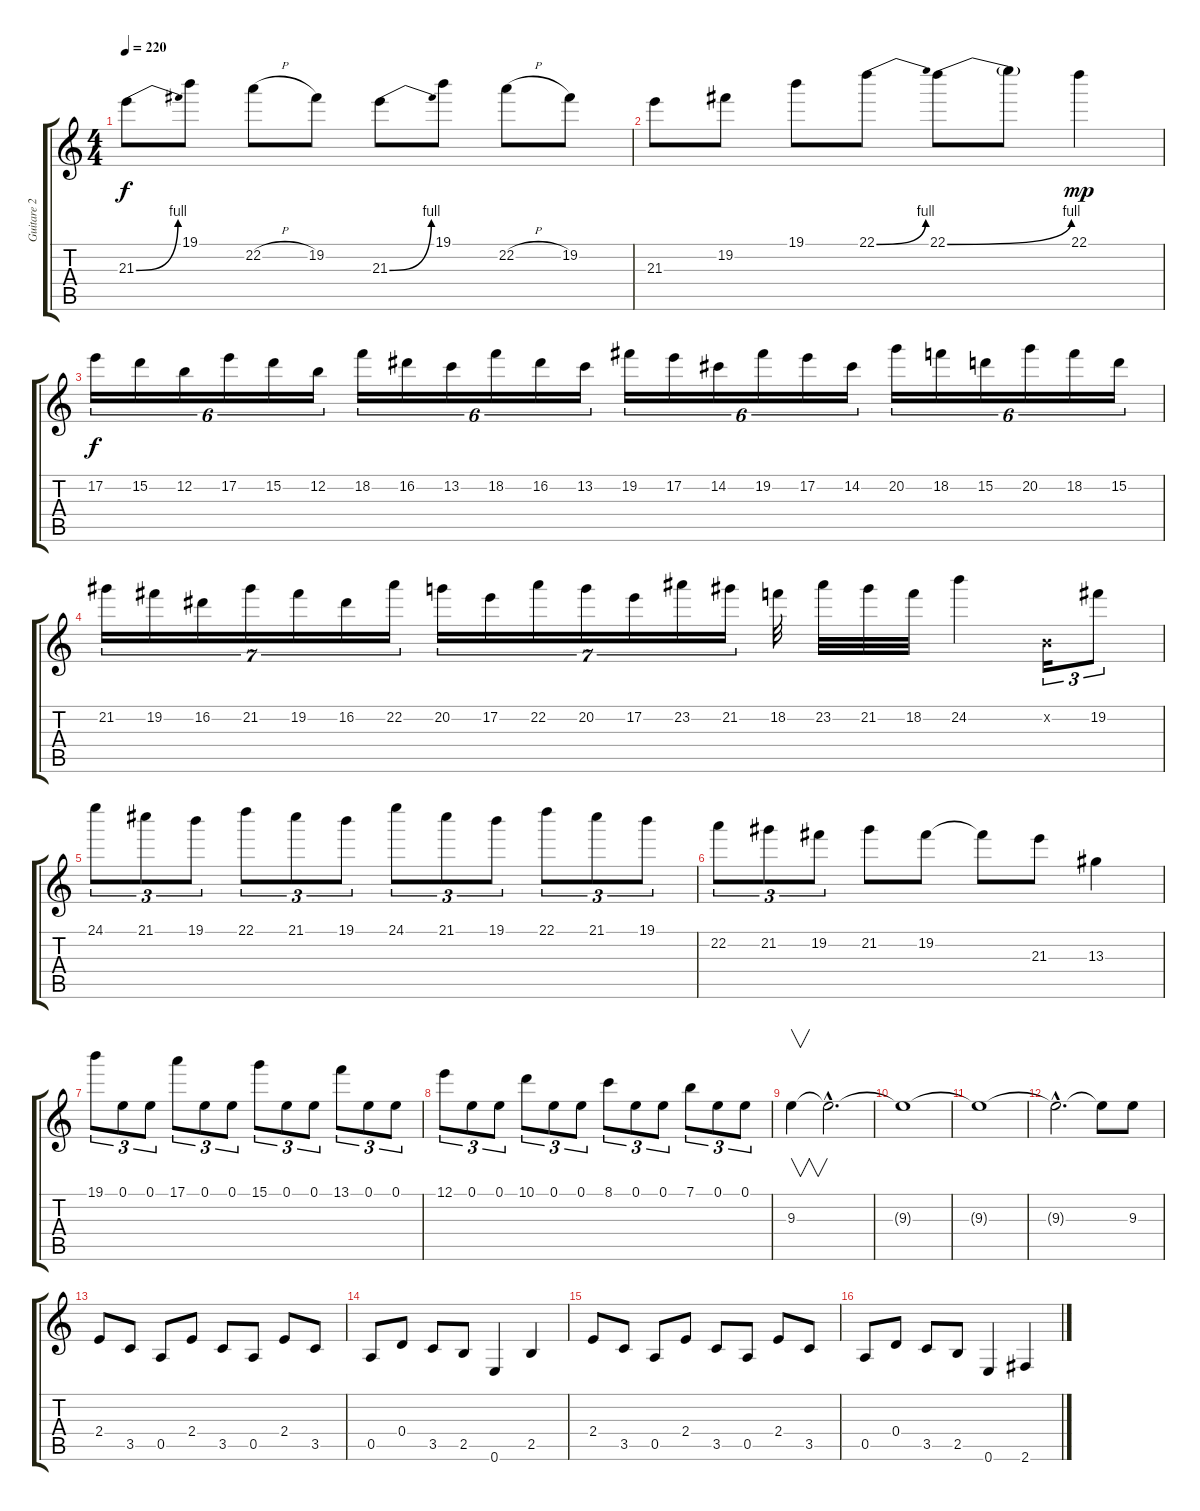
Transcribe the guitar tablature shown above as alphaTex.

\track ("Guitare 2" "Guitare 2") {instrument distortionguitar}
\staff {score tabs}
\tuning (E4 B3 G3 D3 A2 E2) {hide}
\ts (4 4)
\tempo 220
\clef g2
\ks c
21.3{be (bend 0 0 60 4)}.8{dy f} 19.1.8 22.2{h}.8 19.2.8 21.3{be (bend 0 0 60 4)}.8 19.1.8 22.2{h}.8 19.2.8 |
21.3.8 19.2.8 19.1.8 22.1{be (bend 0 0 60 4)}.8 22.1{be (bend 0 0 60 4)}.8 22.1{t}.8 22.1.4{dy mp} |
17.2.16{tu (6 4) dy f} 15.2.16{tu (6 4)} 12.2.16{tu (6 4)} 17.2.16{tu (6 4)} 15.2.16{tu (6 4)} 12.2.16{tu (6 4)} 18.2.16{tu (6 4)} 16.2.16{tu (6 4)} 13.2.16{tu (6 4)} 18.2.16{tu (6 4)} 16.2.16{tu (6 4)} 13.2.16{tu (6 4)} 19.2.16{tu (6 4)} 17.2.16{tu (6 4)} 14.2.16{tu (6 4)} 19.2.16{tu (6 4)} 17.2.16{tu (6 4)} 14.2.16{tu (6 4)} 20.2.16{tu (6 4)} 18.2.16{tu (6 4)} 15.2.16{tu (6 4)} 20.2.16{tu (6 4)} 18.2.16{tu (6 4)} 15.2.16{tu (6 4)} |
21.2.16{tu (7 4)} 19.2.16{tu (7 4)} 16.2.16{tu (7 4)} 21.2.16{tu (7 4)} 19.2.16{tu (7 4)} 16.2.16{tu (7 4)} 22.2.16{tu (7 4)} 20.2.16{tu (7 4)} 17.2.16{tu (7 4)} 22.2.16{tu (7 4)} 20.2.16{tu (7 4)} 17.2.16{tu (7 4)} 23.2.16{tu (7 4)} 21.2.16{tu (7 4)} 18.2.32 23.2.32 21.2.32 18.2.32 24.2.4 0.2{x}.16{tu (3 2)} 19.2.8{tu (3 2)} |
24.1.8{tu (3 2)} 21.1.8{tu (3 2)} 19.1.8{tu (3 2)} 22.1.8{tu (3 2)} 21.1.8{tu (3 2)} 19.1.8{tu (3 2)} 24.1.8{tu (3 2)} 21.1.8{tu (3 2)} 19.1.8{tu (3 2)} 22.1.8{tu (3 2)} 21.1.8{tu (3 2)} 19.1.8{tu (3 2)} |
22.2.8{tu (3 2)} 21.2.8{tu (3 2)} 19.2.8{tu (3 2)} 21.2.8 19.2.8 19.2{t}.8 21.3.8 13.3.4 |
19.1.8{tu (3 2)} 0.1.8{tu (3 2)} 0.1.8{tu (3 2)} 17.1.8{tu (3 2)} 0.1.8{tu (3 2)} 0.1.8{tu (3 2)} 15.1.8{tu (3 2)} 0.1.8{tu (3 2)} 0.1.8{tu (3 2)} 13.1.8{tu (3 2)} 0.1.8{tu (3 2)} 0.1.8{tu (3 2)} |
12.1.8{tu (3 2)} 0.1.8{tu (3 2)} 0.1.8{tu (3 2)} 10.1.8{tu (3 2)} 0.1.8{tu (3 2)} 0.1.8{tu (3 2)} 8.1.8{tu (3 2)} 0.1.8{tu (3 2)} 0.1.8{tu (3 2)} 7.1.8{tu (3 2)} 0.1.8{tu (3 2)} 0.1.8{tu (3 2)} |
9.3.4{v} 9.3{hac t}.2{d} |
9.3{t}.1 |
9.3{t}.1 |
9.3{hac t}.2{d} 9.3{t}.8 9.3.8 |
2.4.8 3.5.8 0.5.8 2.4.8 3.5.8 0.5.8 2.4.8 3.5.8 |
0.5.8 0.4.8 3.5.8 2.5.8 0.6.4 2.5.4 |
2.4.8 3.5.8 0.5.8 2.4.8 3.5.8 0.5.8 2.4.8 3.5.8 |
0.5.8 0.4.8 3.5.8 2.5.8 0.6.4 2.6.4
